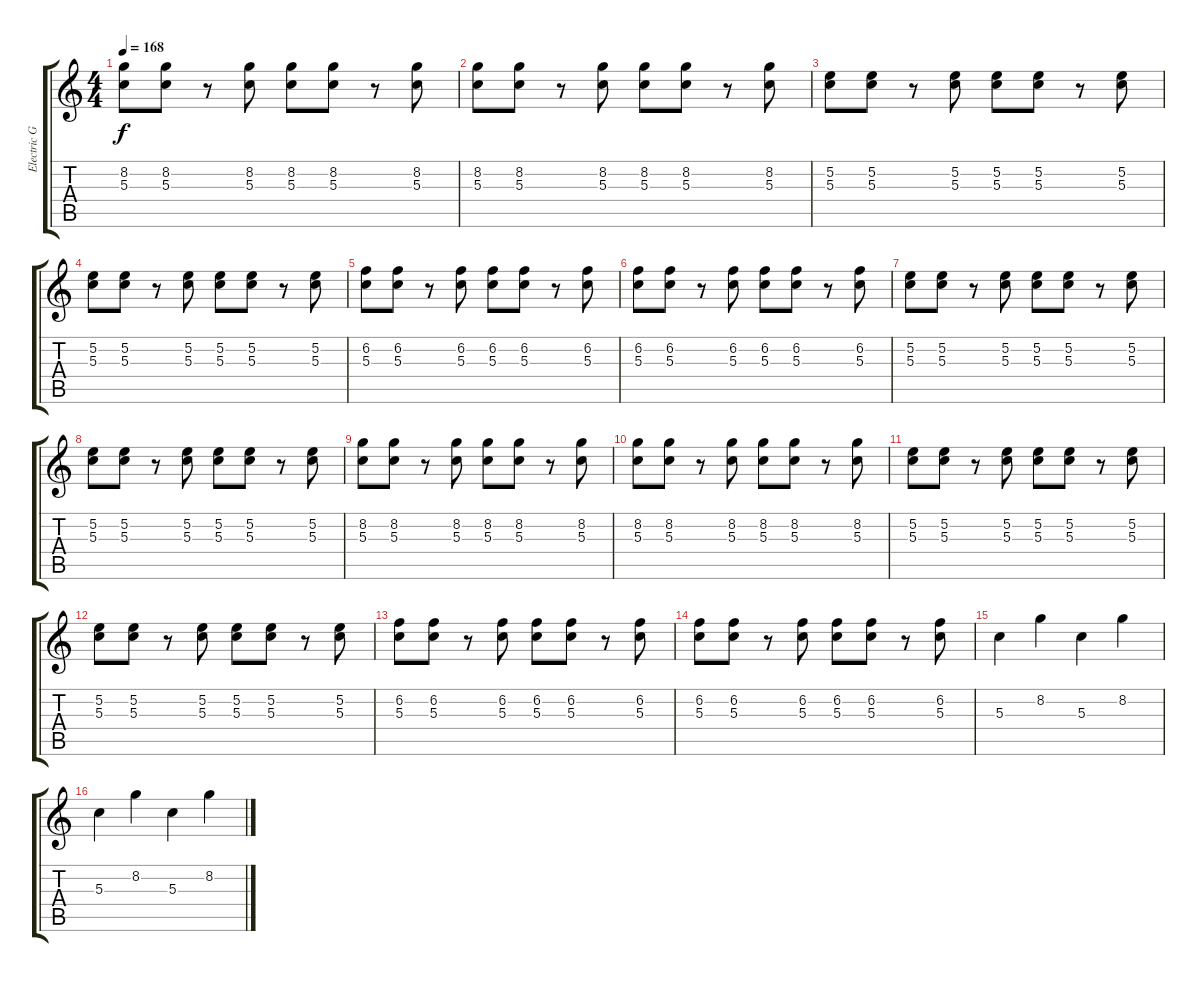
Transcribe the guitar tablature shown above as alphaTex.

\track ("Electric Guitar" "Electric G") {instrument electricguitarjazz}
\staff {score tabs}
\tuning (E4 B3 G3 D3 A2 E2) {hide}
\ts (4 4)
\tempo 168
\clef g2
\ks c
(8.2 5.3).8{dy f} (8.2 5.3).8 r.8 (8.2 5.3).8 (8.2 5.3).8 (8.2 5.3).8 r.8 (8.2 5.3).8 |
(8.2 5.3).8 (8.2 5.3).8 r.8 (8.2 5.3).8 (8.2 5.3).8 (8.2 5.3).8 r.8 (8.2 5.3).8 |
(5.2 5.3).8 (5.2 5.3).8 r.8 (5.2 5.3).8 (5.2 5.3).8 (5.2 5.3).8 r.8 (5.2 5.3).8 |
(5.2 5.3).8 (5.2 5.3).8 r.8 (5.2 5.3).8 (5.2 5.3).8 (5.2 5.3).8 r.8 (5.2 5.3).8 |
(6.2 5.3).8 (6.2 5.3).8 r.8 (6.2 5.3).8 (6.2 5.3).8 (6.2 5.3).8 r.8 (6.2 5.3).8 |
(6.2 5.3).8 (6.2 5.3).8 r.8 (6.2 5.3).8 (6.2 5.3).8 (6.2 5.3).8 r.8 (6.2 5.3).8 |
(5.2 5.3).8 (5.2 5.3).8 r.8 (5.2 5.3).8 (5.2 5.3).8 (5.2 5.3).8 r.8 (5.2 5.3).8 |
(5.2 5.3).8 (5.2 5.3).8 r.8 (5.2 5.3).8 (5.2 5.3).8 (5.2 5.3).8 r.8 (5.2 5.3).8 |
(8.2 5.3).8 (8.2 5.3).8 r.8 (8.2 5.3).8 (8.2 5.3).8 (8.2 5.3).8 r.8 (8.2 5.3).8 |
(8.2 5.3).8 (8.2 5.3).8 r.8 (8.2 5.3).8 (8.2 5.3).8 (8.2 5.3).8 r.8 (8.2 5.3).8 |
(5.2 5.3).8 (5.2 5.3).8 r.8 (5.2 5.3).8 (5.2 5.3).8 (5.2 5.3).8 r.8 (5.2 5.3).8 |
(5.2 5.3).8 (5.2 5.3).8 r.8 (5.2 5.3).8 (5.2 5.3).8 (5.2 5.3).8 r.8 (5.2 5.3).8 |
(6.2 5.3).8 (6.2 5.3).8 r.8 (6.2 5.3).8 (6.2 5.3).8 (6.2 5.3).8 r.8 (6.2 5.3).8 |
(6.2 5.3).8 (6.2 5.3).8 r.8 (6.2 5.3).8 (6.2 5.3).8 (6.2 5.3).8 r.8 (6.2 5.3).8 |
5.3.4 8.2.4 5.3.4 8.2.4 |
5.3.4 8.2.4 5.3.4 8.2.4
